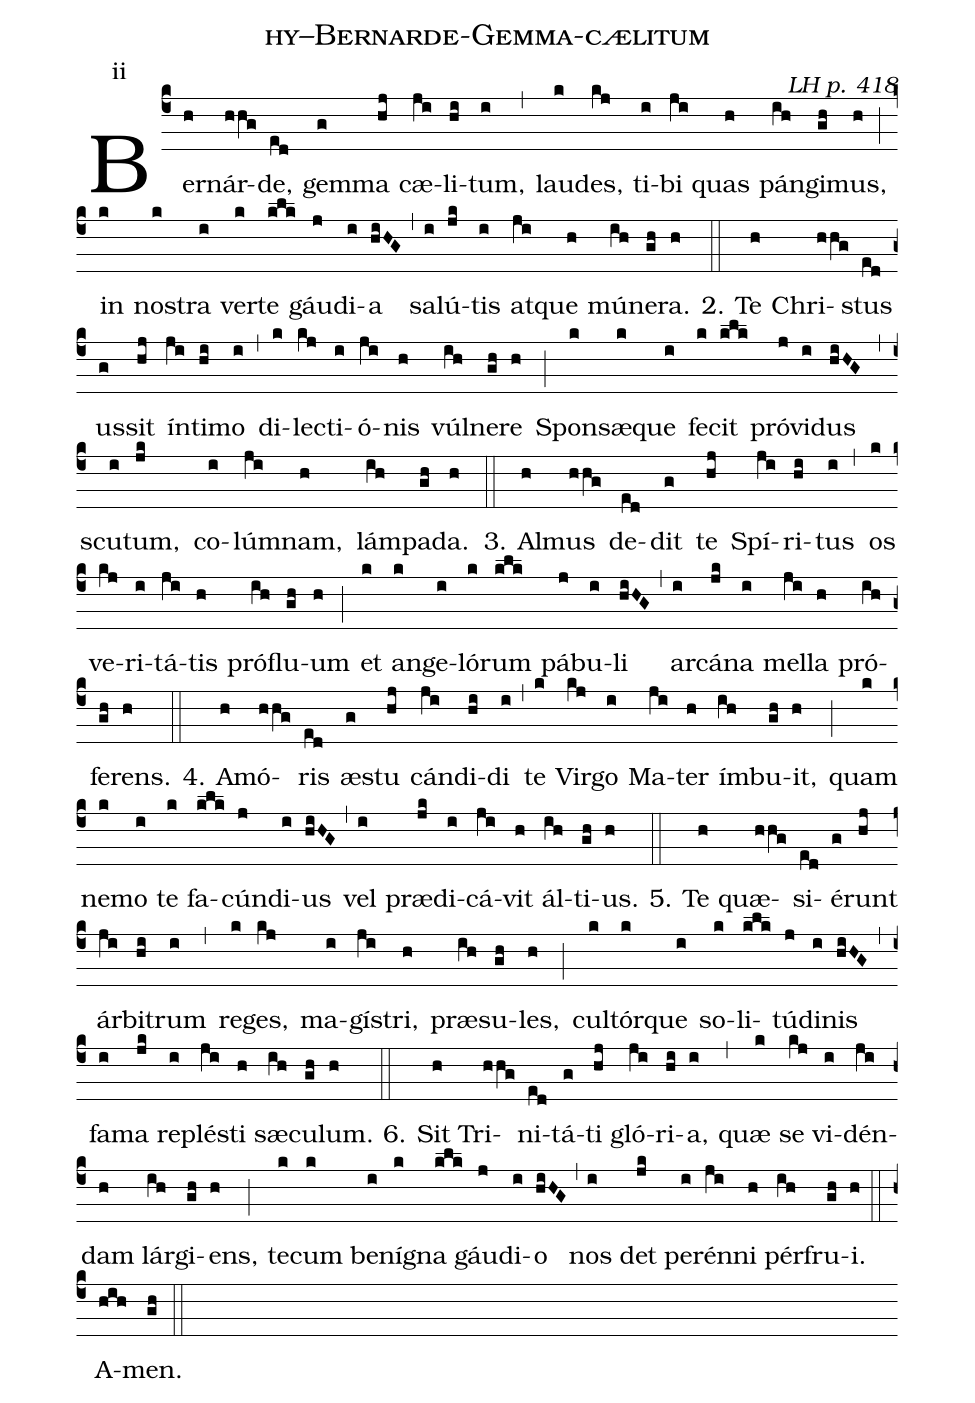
name: hy--Bernarde-Gemma-cælitum;
commentary: LH p. 418;
annotation: ii;
%%
(c4)Ber(h)nár(hhg)de,(ed) gem(g)ma(hj) cæ(ji)li(hi)tum,(i) (,)
lau(k)des,(kj) ti(i)bi(ji) quas(h) pán(ih)gi(gh)mus,(h) (;)
in(k) no(k)stra(i) ver(k)te(klk) gáu(j)di(i)a(hiHG) (,)
sa(i)lú(jk)tis(i) at(ji)que(h) mú(ih)ne(gh)ra.(h) (::)

2. Te(h) Chri(hhg)stus(ed) us(g)sit(hj) ín(ji)ti(hi)mo(i) (,)
di(k)le(kj)cti(i)ó(ji)nis(h) vúl(ih)ne(gh)re(h) (;)
Spon(k)sæ(k)que(i) fe(k)cit(klk) pró(j)vi(i)dus(hiHG) (,)
scu(i)tum,(jk) co(i)lúm(ji)nam,(h) lám(ih)pa(gh)da.(h) (::)

3. Al(h)mus(hhg) de(ed)dit(g) te(hj) Spí(ji)ri(hi)tus(i) (,)
os(k) ve(kj)ri(i)tá(ji)tis(h) pró(ih)flu(gh)um(h) (;)
et(k) an(k)ge(i)ló(k)rum(klk) pá(j)bu(i)li(hiHG) (,)
ar(i)cá(jk)na(i) mel(ji)la(h) pró(ih)fe(gh)rens.(h) (::)

4. A(h)mó(hhg)ris(ed) æ(g)stu(hj) cán(ji)di(hi)di(i) (,)
te(k) Vir(kj)go(i) Ma(ji)ter(h) ím(ih)bu(gh)it,(h) (;)
quam(k) ne(k)mo(i) te(k) fa(klk)cún(j)di(i)us(hiHG) (,)
vel(i) præ(jk)di(i)cá(ji)vit(h) ál(ih)ti(gh)us.(h) (::)

5. Te(h) quæ(hhg)si(ed)é(g)runt(hj) ár(ji)bi(hi)trum(i) (,)
re(k)ges,(kj) ma(i)gí(ji)stri,(h) præ(ih)su(gh)les,(h) (;)
cul(k)tór(k)que(i) so(k)li(klk)tú(j)di(i)nis(hiHG) (,)
fa(i)ma(jk) re(i)plé(ji)sti(h) sæ(ih)cu(gh)lum.(h) (::)

6. Sit(h) Tri(hhg)ni(ed)tá(g)ti(hj) gló(ji)ri(hi)a,(i) (,)
quæ(k) se(kj) vi(i)dén(ji)dam(h) lár(ih)gi(gh)ens,(h) (;)
te(k)cum(k) be(i)ní(k)gna(klk) gáu(j)di(i)o(hiHG) (,)
nos(i) det(jk) per(i)én(ji)ni(h) pér(ih)fru(gh)i.(h) (::)
A(hih)men.(gh) (::)
